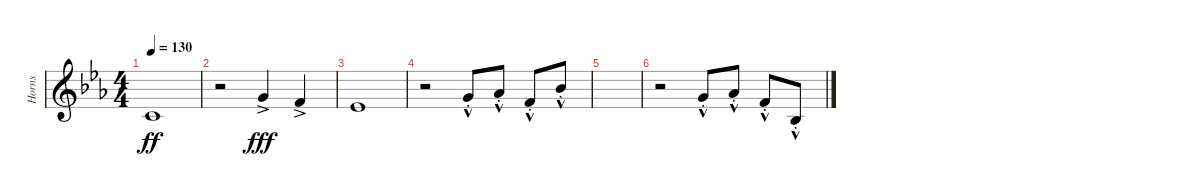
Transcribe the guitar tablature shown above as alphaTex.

\track ("Horns" "Horns") {instrument frenchhorn}
\staff {score}
\tuning (E4 B3 G3 D3 A2 E2) {hide}
\ts (4 4)
\tempo 130
\clef g2
\ks cminor
1.2.1{dy ff volume 13} |
r.2 3.1{ac}.4{dy fff} 1.1{ac}.4 |
4.2.1{volume 16} |
r.2 3.1{hac st}.8 4.1{hac st}.8 1.1{hac st}.8 6.1{hac st}.8 |
|
r.2 3.1{hac st}.8 4.1{hac st}.8 1.1{hac st}.8 3.3{hac st}.8
